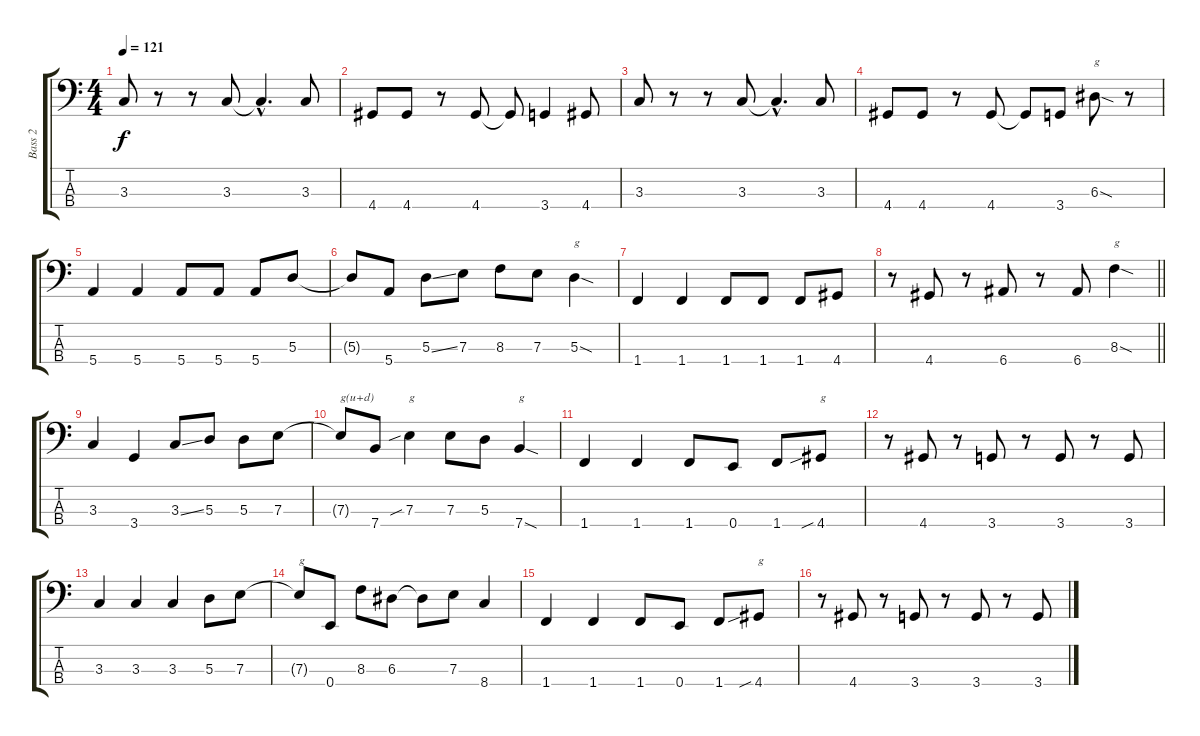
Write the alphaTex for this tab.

\track ("Bass 2" "Bass 2") {instrument electricbasspick}
\staff {score tabs}
\tuning (G2 D2 A1 E1) {hide}
\ts (4 4)
\tempo 121
\clef f4
\ks c
3.3.8{dy f} r.8 r.8 3.3.8 3.3{hac t}.4{d} 3.3.8 |
4.4.8 4.4.8 r.8 4.4.8 4.4{t}.8 3.4.4 4.4.8 |
3.3.8 r.8 r.8 3.3.8 3.3{hac t}.4{d} 3.3.8 |
4.4.8 4.4.8 r.8 4.4.8 4.4{t}.8 3.4.8 6.3{sod}.8{txt "g"} r.8 |
5.4.4 5.4.4 5.4.8 5.4.8 5.4.8 5.3.8 |
5.3{t}.8 5.4.8 5.3{ss}.8 7.3.8 8.3.8 7.3.8 5.3{sod}.4{txt "g"} |
1.4.4 1.4.4 1.4.8 1.4.8 1.4.8 4.4.8 |
\barLineRight lightlight
r.8 4.4.8 r.8 6.4.8 r.8 6.4.8 8.3{sod}.4{txt "g"} |
3.3.4 3.4.4 3.3{ss}.8 5.3.8 5.3.8 7.3.8 |
7.3{t}.8{txt "g(u+d)"} 7.4.8 7.3{sib}.4{txt "g"} 7.3.8 5.3.8 7.4{sod}.4{txt "g"} |
1.4.4 1.4.4 1.4.8 0.4.8 1.4.8 4.4{sib}.8{txt "g"} |
r.8 4.4.8 r.8 3.4.8 r.8 3.4.8 r.8 3.4.8 |
3.3.4 3.3.4 3.3.4 5.3.8 7.3.8 |
7.3{t}.8{txt "g"} 0.4.8 8.3.8 6.3.8 6.3{t}.8 7.3.8 8.4.4 |
1.4.4 1.4.4 1.4.8 0.4.8 1.4.8 4.4{sib}.8{txt "g"} |
r.8 4.4.8 r.8 3.4.8 r.8 3.4.8 r.8 3.4.8
